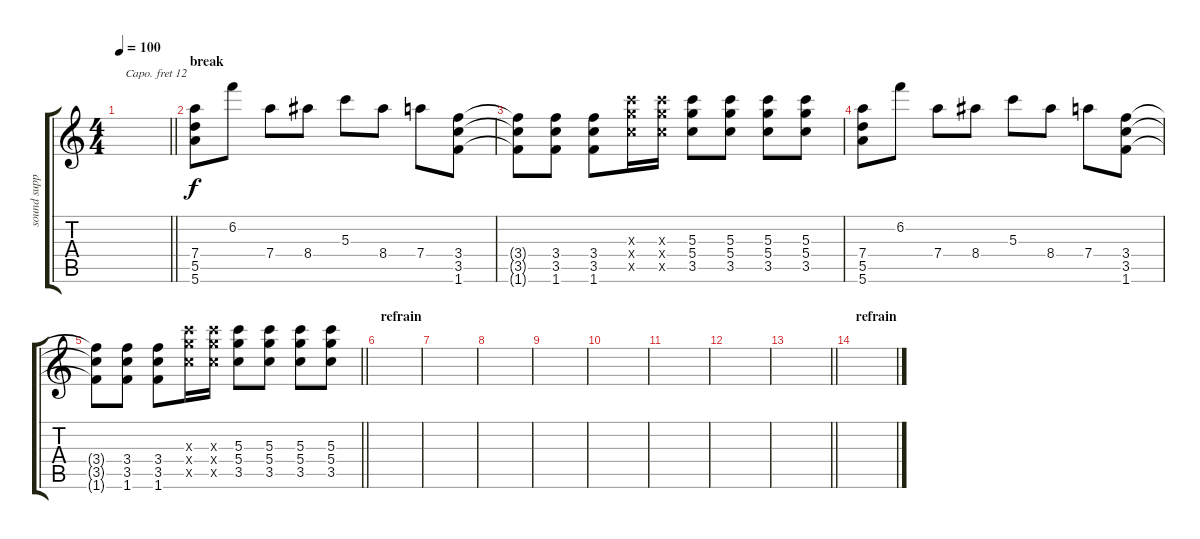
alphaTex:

\track ("sound support" "sound supp") {instrument electricguitarclean}
\staff {score tabs}
\capo 12
\tuning (E4 B3 G3 D3 A2 E2) {hide}
\ts (4 4)
\tempo 100
\clef g2
\barLineRight lightlight
\ks c
|
\section ("" "break")
(7.4 5.5 5.6).8{instrument electricguitarclean} 6.2.8 7.4.8 8.4.8 5.3.8 8.4.8 7.4.8 (3.4 3.5 1.6).8 |
(3.4{t} 3.5{t} 1.6{t}).8 (3.4 3.5 1.6).8 (3.4 3.5 1.6).8 (5.3{x} 5.4{x} 3.5{x}).16 (5.3{x} 5.4{x} 3.5{x}).16 (5.3 5.4 3.5).8 (5.3 5.4 3.5).8 (5.3 5.4 3.5).8 (5.3 5.4 3.5).8 |
(7.4 5.5 5.6).8 6.2.8 7.4.8 8.4.8 5.3.8 8.4.8 7.4.8 (3.4 3.5 1.6).8 |
\barLineRight lightlight
(3.4{t} 3.5{t} 1.6{t}).8 (3.4 3.5 1.6).8 (3.4 3.5 1.6).8 (5.3{x} 5.4{x} 3.5{x}).16 (5.3{x} 5.4{x} 3.5{x}).16 (5.3 5.4 3.5).8 (5.3 5.4 3.5).8 (5.3 5.4 3.5).8 (5.3 5.4 3.5).8 |
\section ("" "refrain")
|
|
|
|
|
|
|
\barLineRight lightlight
|
\section ("" "refrain")
